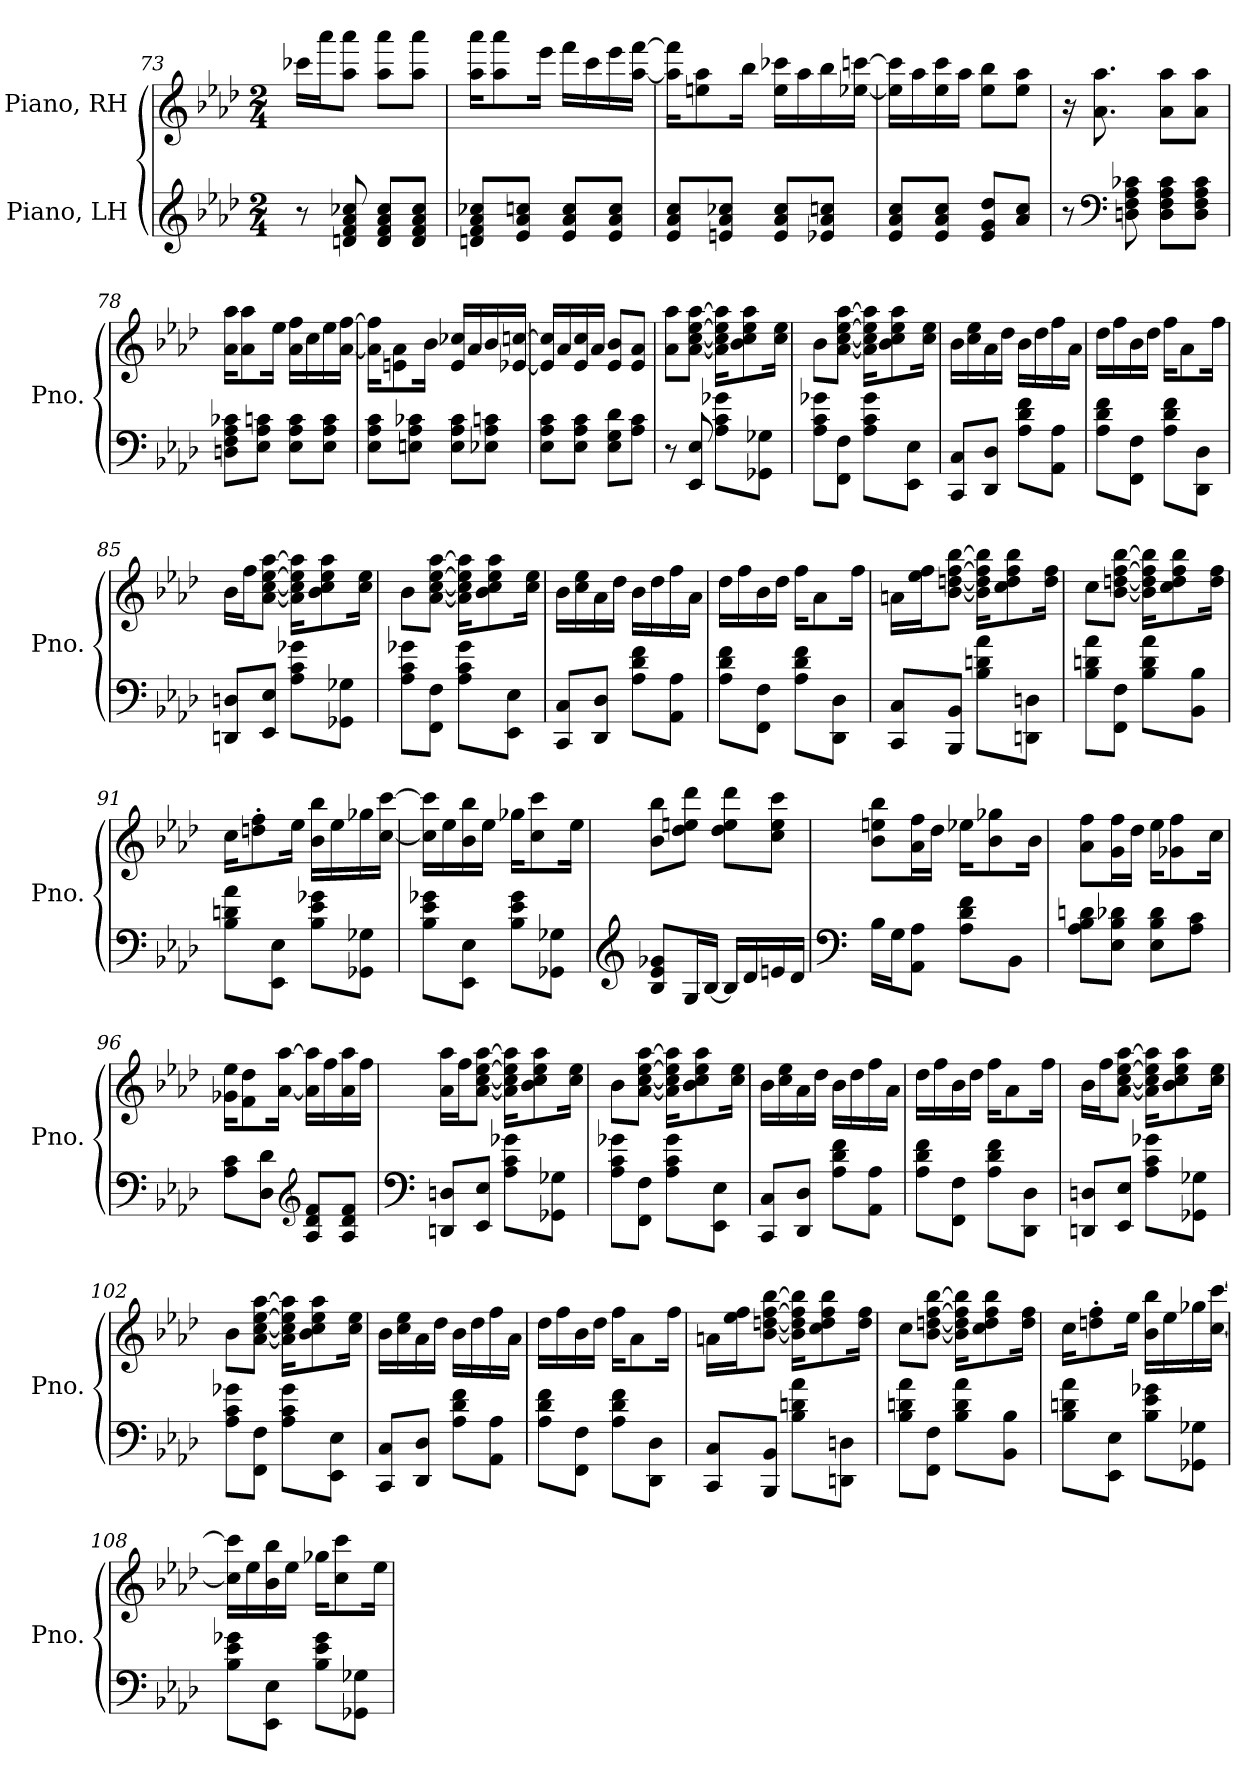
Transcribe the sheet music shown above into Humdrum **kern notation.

**kern	**kern
*part2	*part1
*staff2	*staff1
*I"Piano, LH	*I"Piano, RH
*I'Pno.	*I'Pno.
*clefG2	*clefG2
*k[b-e-a-d-]	*k[b-e-a-d-]
*M2/4	*M2/4
=73	=73
8r	16ccc-X\LL
.	16aaa-\J
8dn/ 8f/ 8a-/ 8cc-X/	8aa-\ 8aaa-\J
8d/ 8f/ 8a-/ 8cc-/L	8aa-\ 8aaa-\L
8d/ 8f/ 8a-/ 8cc-/J	8aa-\ 8aaa-\J
!!LO:LB:g=z
=74	=74
8dn/ 8f/ 8a-/ 8cc-X/L	16aa-\ 16aaa-\KL
.	8aa-\ 8aaa-\
8e-/ 8a-/ 8ccn/J	.
.	16eee-\Jk
8e-/ 8a-/ 8cc/L	16fff\LL
.	16ccc\
8e-/ 8a-/ 8cc/J	16eee-\
.	[16aa-\ [16fff\JJ
=75	=75
8e-/ 8a-/ 8cc/L	16aa-\] 16fff\]KL
.	8een\ 8aa-\
8en/ 8a-/ 8cc-X/J	.
.	16bb-\Jk
8e/ 8a-/ 8cc-/L	16ee\ 16ccc-X\LL
.	16aa-\
8e-X/ 8a-/ 8ccn/J	16bb-\
.	[16ee-X\ [16cccn\JJ
=76	=76
8e-/ 8a-/ 8cc/L	16ee-\] 16ccc\]LL
.	16aa-\
8e-/ 8a-/ 8cc/J	16ee-\ 16ccc\
.	16aa-\JJ
8e-/ 8g/ 8dd-/L	8ee-\ 8bb-\L
8a-/ 8cc/J	8ee-\ 8aa-\J
=77	=77
8r	16r
.	8.a-\ 8.aa-\
*clefF4	*
8Dn\ 8F\ 8A-\ 8c-X\	.
8D\ 8F\ 8A-\ 8c-\L	8a-\ 8aa-\L
8D\ 8F\ 8A-\ 8c-\J	8a-\ 8aa-\J
!!LO:LB:g=z
=78	=78
8Dn\ 8F\ 8A-\ 8c-X\L	16a-\ 16aa-\KL
.	8a-\ 8aa-\
8E-\ 8A-\ 8cn\J	.
.	16ee-\Jk
8E-\ 8A-\ 8c\L	16a-\ 16ff\LL
.	16cc\
8E-\ 8A-\ 8c\J	16ee-\
.	[16a-\ [16ff\JJ
=79	=79
8E-\ 8A-\ 8c\L	16a-\] 16ff\]KL
.	8en\ 8a-\
8En\ 8A-\ 8c-X\J	.
.	16b-\Jk
8E\ 8A-\ 8c-\L	16e/ 16cc-X/LL
.	16a-/
8E-X\ 8A-\ 8cn\J	16b-/
.	[16e-X/ [16ccn/JJ
=80	=80
8E-\ 8A-\ 8c\L	16e-/] 16cc/]LL
.	16a-/
8E-\ 8A-\ 8c\J	16e-/ 16cc/
.	16a-/JJ
8E-\ 8G\ 8d-\L	8e-/ 8b-/L
8A-\ 8c\J	8e-/ 8a-/J
=81	=81
8r	8a-\ 8aa-\L
8EE-/ 8E-/	[8a-\ [8cc\ [8ee-\ [8aa-\J
8A-\ 8c\ 8g-X\L	16a-\] 16cc\] 16ee-\] 16aa-\]KL
.	8b-\ 8cc\ 8ee-\ 8aa-\
8GG-X\ 8G-X\J	.
.	16cc\ 16ee-\Jk
!!LO:PB:g=z
=82	=82
8A-\ 8c\ 8g-X\L	8b-\L
8FF\ 8F\J	[8a-\ [8cc\ [8ee-\ [8aa-\J
8A-\ 8c\ 8g-\L	16a-\] 16cc\] 16ee-\] 16aa-\]KL
.	8b-\ 8cc\ 8ee-\ 8aa-\
8EE-\ 8E-\J	.
.	16cc\ 16ee-\Jk
=83	=83
8CC/ 8C/L	16b-\LL
.	16cc\ 16ee-\
8DD-/ 8D-/J	16a-\
.	16dd-\JJ
8A-\ 8d-\ 8f\L	16b-\LL
.	16dd-\
8AA-\ 8A-\J	16ff\
.	16a-\JJ
=84	=84
8A-\ 8d-\ 8f\L	16dd-\LL
.	16ff\
8FF\ 8F\J	16b-\
.	16dd-\JJ
8A-\ 8d-\ 8f\L	16ff\KL
.	8a-\
8DD-\ 8D-\J	.
.	16ff\Jk
=85	=85
8DDn/ 8Dn/L	16b-\LL
.	16ff\J
8EE-/ 8E-/J	[8a-\ [8cc\ [8ee-\ [8aa-\J
8A-\ 8c\ 8g-X\L	16a-\] 16cc\] 16ee-\] 16aa-\]KL
.	8b-\ 8cc\ 8ee-\ 8aa-\
8GG-X\ 8G-X\J	.
.	16cc\ 16ee-\Jk
=86	=86
8A-\ 8c\ 8g-X\L	8b-\L
8FF\ 8F\J	[8a-\ [8cc\ [8ee-\ [8aa-\J
8A-\ 8c\ 8g-\L	16a-\] 16cc\] 16ee-\] 16aa-\]KL
.	8b-\ 8cc\ 8ee-\ 8aa-\
8EE-\ 8E-\J	.
.	16cc\ 16ee-\Jk
!!LO:LB:g=z
=87	=87
8CC/ 8C/L	16b-\LL
.	16cc\ 16ee-\
8DD-/ 8D-/J	16a-\
.	16dd-\JJ
8A-\ 8d-\ 8f\L	16b-\LL
.	16dd-\
8AA-\ 8A-\J	16ff\
.	16a-\JJ
=88	=88
8A-\ 8d-\ 8f\L	16dd-\LL
.	16ff\
8FF\ 8F\J	16b-\
.	16dd-\JJ
8A-\ 8d-\ 8f\L	16ff\KL
.	8a-\
8DD-\ 8D-\J	.
.	16ff\Jk
=89	=89
8CC/ 8C/L	16an\LL
.	16ee-\ 16ff\J
8BBB-/ 8BB-/J	[8b-\ [8ddn\ [8ff\ [8bb-\J
8B-\ 8dn\ 8a-\L	16b-\] 16dd\] 16ff\] 16bb-\]KL
.	8cc\ 8dd\ 8ff\ 8bb-\
8DDn\ 8Dn\J	.
.	16dd\ 16ff\Jk
=90	=90
8B-\ 8dn\ 8a-\L	8cc\L
8FF\ 8F\J	[8b-\ [8ddn\ [8ff\ [8bb-\J
8B-\ 8d\ 8a-\L	16b-\] 16dd\] 16ff\] 16bb-\]KL
.	8cc\ 8dd\ 8ff\ 8bb-\
8BB-\ 8B-\J	.
.	16dd\ 16ff\Jk
!!LO:LB:g=z
=91	=91
8B-\ 8dn\ 8a-\L	16cc\KL
.	8ddn\' 8ff\'
8EE-\ 8E-\J	.
.	16ee-\Jk
8B-\ 8e-\ 8g-X\L	16b-\ 16bb-\LL
.	16ee-\
8GG-X\ 8G-X\J	16gg-X\
.	[16cc\ [16ccc\JJ
=92	=92
8B-\ 8e-\ 8g-X\L	16cc\] 16ccc\]LL
.	16ee-\
8EE-\ 8E-\J	16b-\ 16bb-\
.	16ee-\JJ
8B-\ 8e-\ 8g-\L	16gg-X\KL
.	8cc\ 8ccc\
8GG-X\ 8G-X\J	.
.	16ee-\Jk
=93	=93
*clefG2	*
8B-/ 8e-/ 8g-X/L	8b-\ 8bb-\L
16G/L	8dd-\ 8een\ 8ddd-\J
[16B-/JJ	.
16B-/LL]	8dd-\ 8ee\ 8ddd-\L
16d-/	.
16en/	8cc\ 8ee\ 8ccc\J
16d-/JJ	.
=94	=94
*clefF4	*
16B-\LL	8b-\ 8een\ 8bb-\L
16G\J	.
8AA-\ 8A-\J	16a-\ 16ff\L
.	16dd-\JJ
8A-\ 8d-\ 8f\L	16ee-X\KL
.	8b-\ 8gg-X\
8BB-\J	.
.	16b-\Jk
!!LO:LB:g=z
=95	=95
8A-\ 8B-\ 8dn\L	8a-\ 8ff\L
8E-\ 8B-\ 8d-X\J	16g\ 16ff\L
.	16dd-\JJ
8E-\ 8B-\ 8d-\L	16ee-\KL
.	8g-X\ 8ff\
8A-\ 8c\J	.
.	16cc\Jk
=96	=96
8A-\ 8c\L	16g-X\ 16ee-\KL
.	8f\ 8dd-\
8D-\ 8d-\J	.
.	[16a-\ [16aa-\Jk
*clefG2	*
8A-/ 8d-/ 8f/L	16a-\] 16aa-\]LL
.	16ff\
8A-/ 8d-/ 8f/J	16a-\ 16aa-\
.	16ff\JJ
=97	=97
*clefF4	*
8DDn/ 8Dn/L	16a-\ 16aa-\LL
.	16ff\J
8EE-/ 8E-/J	[8a-\ [8cc\ [8ee-\ [8aa-\J
8A-\ 8c\ 8g-X\L	16a-\] 16cc\] 16ee-\] 16aa-\]KL
.	8b-\ 8cc\ 8ee-\ 8aa-\
8GG-X\ 8G-X\J	.
.	16cc\ 16ee-\Jk
=98	=98
8A-\ 8c\ 8g-X\L	8b-\L
8FF\ 8F\J	[8a-\ [8cc\ [8ee-\ [8aa-\J
8A-\ 8c\ 8g-\L	16a-\] 16cc\] 16ee-\] 16aa-\]KL
.	8b-\ 8cc\ 8ee-\ 8aa-\
8EE-\ 8E-\J	.
.	16cc\ 16ee-\Jk
!!LO:LB:g=z
=99	=99
8CC/ 8C/L	16b-\LL
.	16cc\ 16ee-\
8DD-/ 8D-/J	16a-\
.	16dd-\JJ
8A-\ 8d-\ 8f\L	16b-\LL
.	16dd-\
8AA-\ 8A-\J	16ff\
.	16a-\JJ
=100	=100
8A-\ 8d-\ 8f\L	16dd-\LL
.	16ff\
8FF\ 8F\J	16b-\
.	16dd-\JJ
8A-\ 8d-\ 8f\L	16ff\KL
.	8a-\
8DD-\ 8D-\J	.
.	16ff\Jk
=101	=101
8DDn/ 8Dn/L	16b-\LL
.	16ff\J
8EE-/ 8E-/J	[8a-\ [8cc\ [8ee-\ [8aa-\J
8A-\ 8c\ 8g-X\L	16a-\] 16cc\] 16ee-\] 16aa-\]KL
.	8b-\ 8cc\ 8ee-\ 8aa-\
8GG-X\ 8G-X\J	.
.	16cc\ 16ee-\Jk
=102	=102
8A-\ 8c\ 8g-X\L	8b-\L
8FF\ 8F\J	[8a-\ [8cc\ [8ee-\ [8aa-\J
8A-\ 8c\ 8g-\L	16a-\] 16cc\] 16ee-\] 16aa-\]KL
.	8b-\ 8cc\ 8ee-\ 8aa-\
8EE-\ 8E-\J	.
.	16cc\ 16ee-\Jk
=103	=103
8CC/ 8C/L	16b-\LL
.	16cc\ 16ee-\
8DD-/ 8D-/J	16a-\
.	16dd-\JJ
8A-\ 8d-\ 8f\L	16b-\LL
.	16dd-\
8AA-\ 8A-\J	16ff\
.	16a-\JJ
!!LO:LB:g=z
=104	=104
8A-\ 8d-\ 8f\L	16dd-\LL
.	16ff\
8FF\ 8F\J	16b-\
.	16dd-\JJ
8A-\ 8d-\ 8f\L	16ff\KL
.	8a-\
8DD-\ 8D-\J	.
.	16ff\Jk
=105	=105
8CC/ 8C/L	16an\LL
.	16ee-\ 16ff\J
8BBB-/ 8BB-/J	[8b-\ [8ddn\ [8ff\ [8bb-\J
8B-\ 8dn\ 8a-\L	16b-\] 16dd\] 16ff\] 16bb-\]KL
.	8cc\ 8dd\ 8ff\ 8bb-\
8DDn\ 8Dn\J	.
.	16dd\ 16ff\Jk
=106	=106
8B-\ 8dn\ 8a-\L	8cc\L
8FF\ 8F\J	[8b-\ [8ddn\ [8ff\ [8bb-\J
8B-\ 8d\ 8a-\L	16b-\] 16dd\] 16ff\] 16bb-\]KL
.	8cc\ 8dd\ 8ff\ 8bb-\
8BB-\ 8B-\J	.
.	16dd\ 16ff\Jk
=107	=107
8B-\ 8dn\ 8a-\L	16cc\KL
.	8ddn\' 8ff\'
8EE-\ 8E-\J	.
.	16ee-\Jk
8B-\ 8e-\ 8g-X\L	16b-\ 16bb-\LL
.	16ee-\
8GG-X\ 8G-X\J	16gg-X\
.	[16cc\ [16ccc\JJ
!!LO:PB:g=z
=108	=108
8B-\ 8e-\ 8g-X\L	16cc\] 16ccc\]LL
.	16ee-\
8EE-\ 8E-\J	16b-\ 16bb-\
.	16ee-\JJ
8B-\ 8e-\ 8g-\L	16gg-X\KL
.	8cc\ 8ccc\
8GG-X\ 8G-X\J	.
.	16ee-\Jk
=	=
*-	*-
